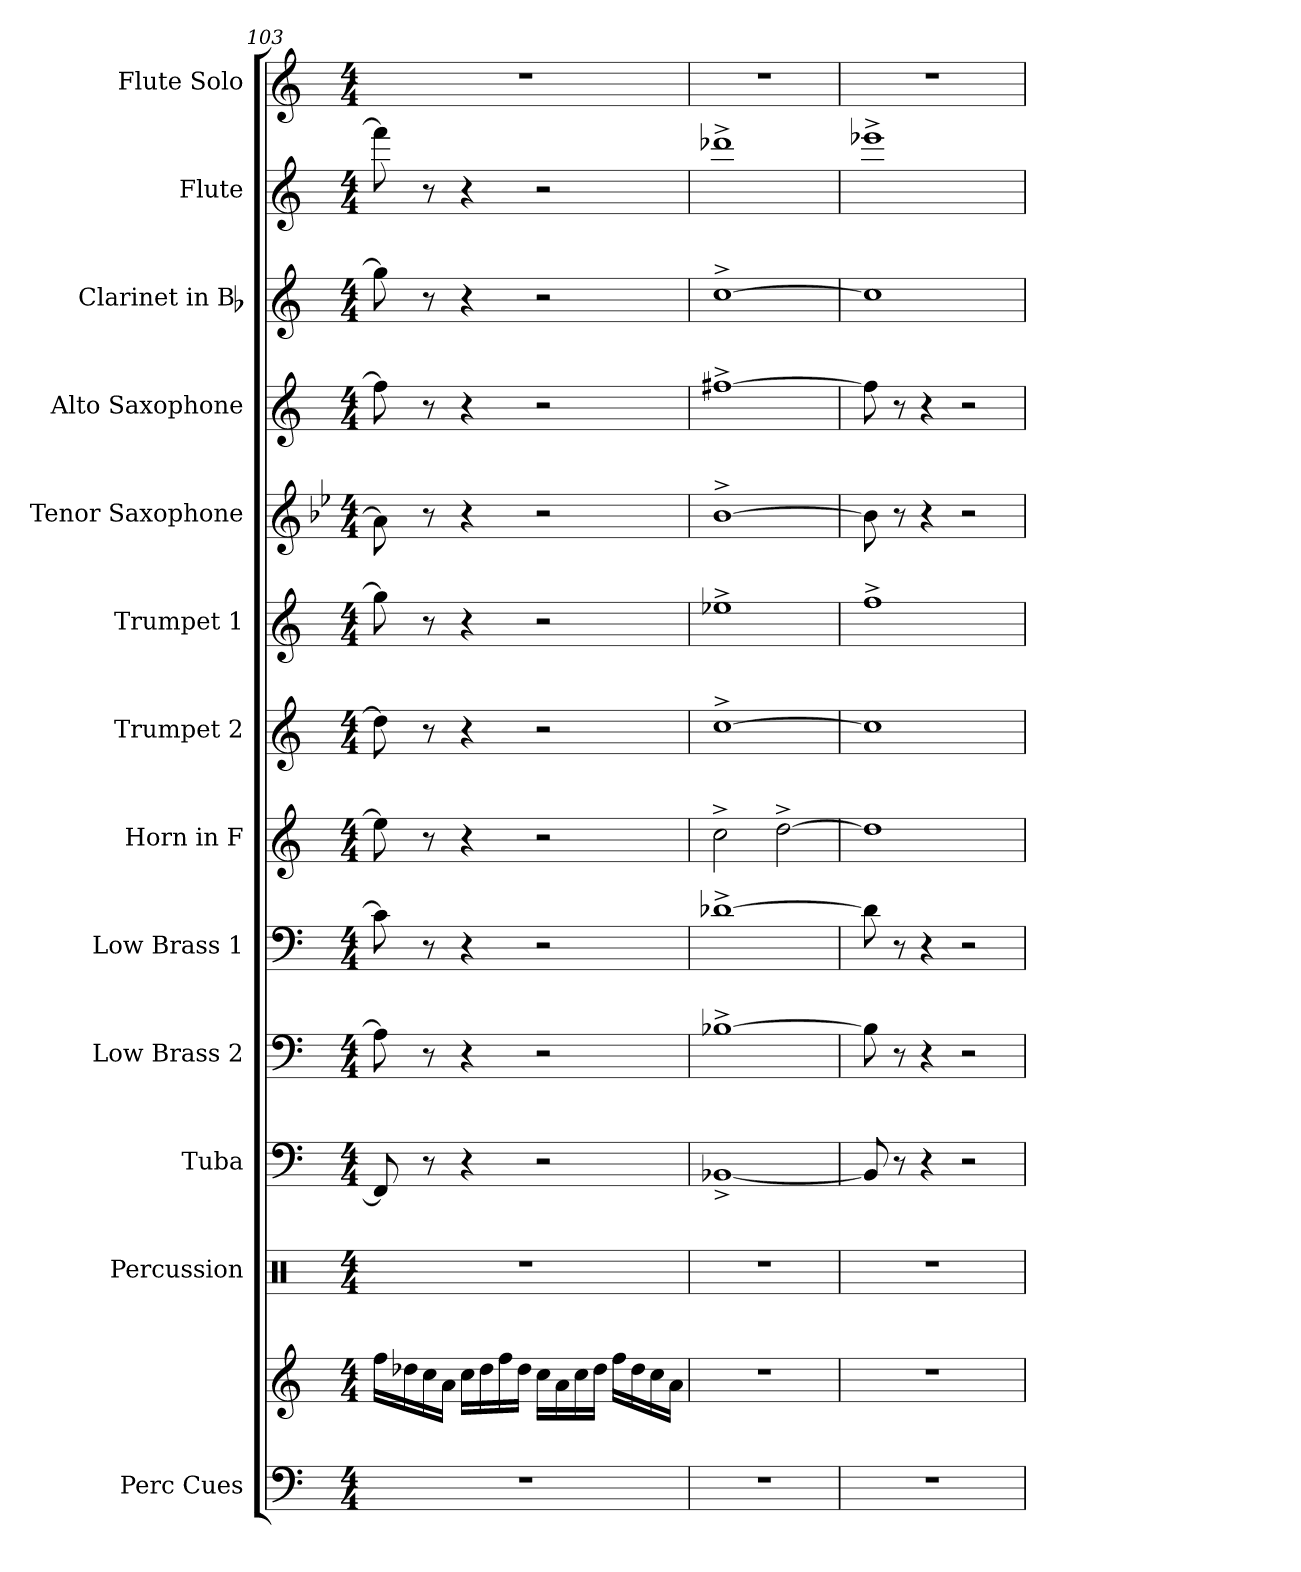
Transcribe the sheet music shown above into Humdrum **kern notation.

**kern	**kern	**kern	**kern	**kern	**kern	**kern	**kern	**kern	**kern	**kern	**kern	**kern	**kern
*part13	*part13	*part12	*part11	*part10	*part9	*part8	*part7	*part6	*part5	*part4	*part3	*part2	*part1
*staff14	*staff13	*staff12	*staff11	*staff10	*staff9	*staff8	*staff7	*staff6	*staff5	*staff4	*staff3	*staff2	*staff1
*I"Perc Cues	*	*I"Percussion	*I"Tuba	*I"Low Brass 2	*I"Low Brass 1	*I"Horn in F	*I"Trumpet 2	*I"Trumpet 1	*I"Tenor Saxophone	*I"Alto Saxophone	*I"Clarinet in Bb	*I"Flute	*I"Flute Solo
*I'Perc	*	*I'Perc.	*I'Tba.	*I'LB 2	*I'LB 1	*I'Hn.	*I'Tpt.	*I'Tpt.	*I'Ten. Sax.	*I'Alto Sax.	*I'Cl.	*I'Fl.	*I'Fl.
*clefF4	*clefG2	*clefX	*clefF4	*clefF4	*clefF4	*clefG2	*clefG2	*clefG2	*clefG2	*clefG2	*clefG2	*clefG2	*clefG2
*	*	*	*	*	*	*ITrd4c7	*ITrd1c2	*ITrd1c2	*ITrd8c14	*ITrd5c9	*ITrd1c2	*	*
*k[]	*k[]	*k[]	*k[]	*k[]	*k[]	*k[b-]	*k[b-e-]	*k[b-e-]	*k[b-e-]	*k[b-e-a-]	*k[b-e-]	*k[]	*k[]
*M4/4	*M4/4	*M4/4	*M4/4	*M4/4	*M4/4	*M4/4	*M4/4	*M4/4	*M4/4	*M4/4	*M4/4	*M4/4	*M4/4
=103	=103	=103	=103	=103	=103	=103	=103	=103	=103	=103	=103	=103	=103
1r	16ffi\LL	1r	8FFi/]	8Ai\]	8ci\]	8ai\]	8cci\]	8ffi\]	8Ai\]	8ai\]	8ffi\]	8fffi\]	1r
.	16dd-Xi\	.	.	.	.	.	.	.	.	.	.	.	.
.	16cci\	.	8r	8r	8r	8r	8r	8r	8r	8r	8r	8r	.
.	16ai\JJ	.	.	.	.	.	.	.	.	.	.	.	.
.	16cci\LL	.	4r	4r	4r	4r	4r	4r	4r	4r	4r	4r	.
.	16dd-i\	.	.	.	.	.	.	.	.	.	.	.	.
.	16ffi\	.	.	.	.	.	.	.	.	.	.	.	.
.	16dd-i\JJ	.	.	.	.	.	.	.	.	.	.	.	.
.	16cci\LL	.	2r	2r	2r	2r	2r	2r	2r	2r	2r	2r	.
.	16ai\	.	.	.	.	.	.	.	.	.	.	.	.
.	16cci\	.	.	.	.	.	.	.	.	.	.	.	.
.	16dd-i\JJ	.	.	.	.	.	.	.	.	.	.	.	.
.	16ffi\LL	.	.	.	.	.	.	.	.	.	.	.	.
.	16dd-i\	.	.	.	.	.	.	.	.	.	.	.	.
.	16cci\	.	.	.	.	.	.	.	.	.	.	.	.
.	16ai\JJ	.	.	.	.	.	.	.	.	.	.	.	.
=104	=104	=104	=104	=104	=104	=104	=104	=104	=104	=104	=104	=104	=104
1r	1r	1r	[1BB-X^i	[1B-X^i	[1d-X^i	2f^i\	[1b-^i	1dd-X^i	[1B-^i	[1an^i	[1b-^i	1ddd-X^i	1r
.	.	.	.	.	.	[2g^i\	.	.	.	.	.	.	.
=105	=105	=105	=105	=105	=105	=105	=105	=105	=105	=105	=105	=105	=105
1r	1r	1r	8BB-i/]	8B-i\]	8d-i\]	1gi]	1b-i]	1ee-^i	8B-i\]	8ai\]	1b-i]	1eee-X^i	1r
.	.	.	8r	8r	8r	.	.	.	8r	8r	.	.	.
.	.	.	4r	4r	4r	.	.	.	4r	4r	.	.	.
.	.	.	2r	2r	2r	.	.	.	2r	2r	.	.	.
=	=	=	=	=	=	=	=	=	=	=	=	=	=
*-	*-	*-	*-	*-	*-	*-	*-	*-	*-	*-	*-	*-	*-
